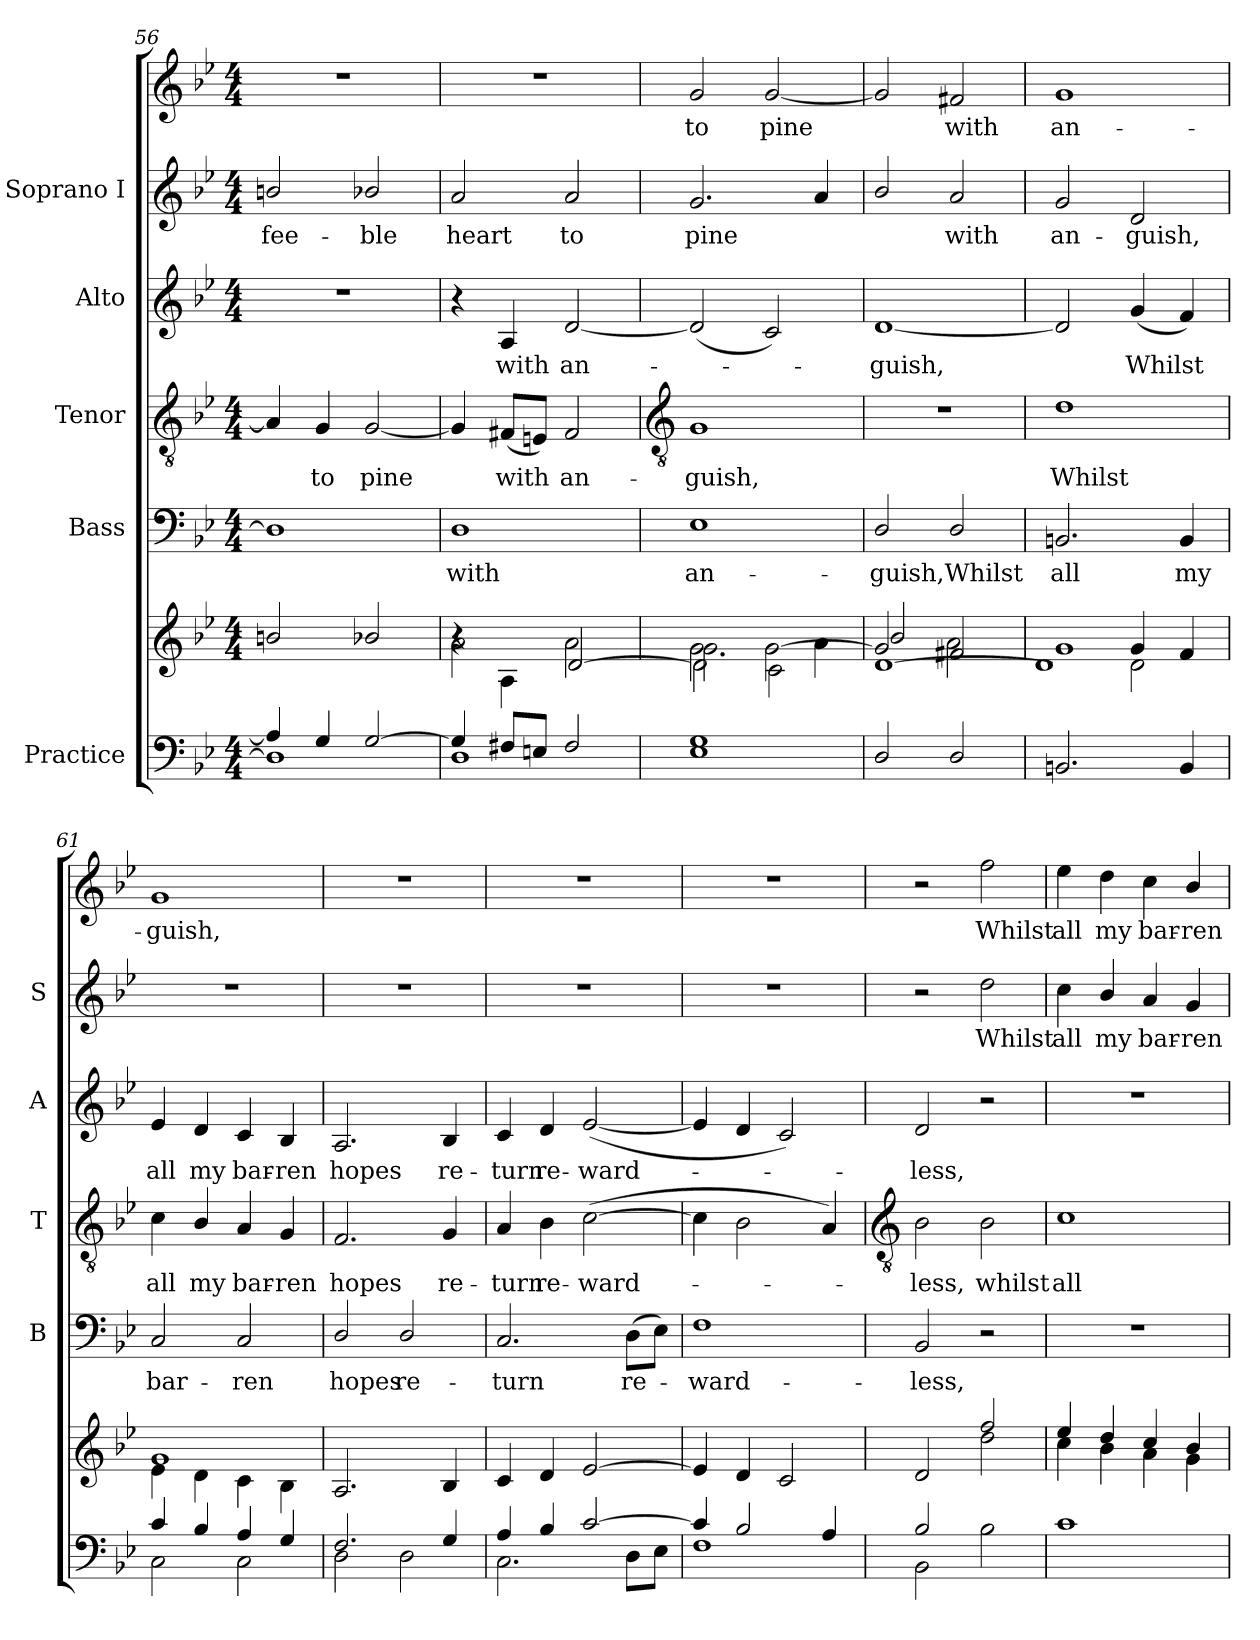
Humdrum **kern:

**kern	**kern	**kern	**text	**kern	**text	**kern	**text	**kern	**text	**kern	**text
*part5	*part5	*part4	*part4	*part3	*part3	*part2	*part2	*part1	*part1	*part1	*part1
*staff7	*staff6	*staff5	*staff5	*staff4	*staff4	*staff3	*staff3	*staff2	*staff2	*staff1	*staff1
*I"Practice	*	*I"Bass	*	*I"Tenor	*	*I"Alto	*	*I"Soprano I	*	*	*
*	*	*I'B	*	*I'T	*	*I'A	*	*I'S	*	*	*
*clefF4	*clefG2	*clefF4	*	*clefGv2	*	*clefG2	*	*clefG2	*	*clefG2	*
*k[b-e-]	*k[b-e-]	*k[b-e-]	*	*k[b-e-]	*	*k[b-e-]	*	*k[b-e-]	*	*k[b-e-]	*
*B-:	*B-:	*B-:	*	*B-:	*	*B-:	*	*B-:	*	*B-:	*
*M4/4	*M4/4	*M4/4	*	*M4/4	*	*M4/4	*	*M4/4	*	*M4/4	*
=56	=56	=56	=56	=56	=56	=56	=56	=56	=56	=56	=56
*^	*^	*	*	*	*	*	*	*	*	*	*
*	*	*	*^	*	*	*	*	*	*	*	*	*	*
!	!	!	!	!	!	!	!	!	!	!	!	!LO:LY:b	!	!
4A/]	1D\]	1ryy	2bn/	1ryy	1D]	.	4A]	.	1r	.	2bn/	fee-	1r	.
!	!	!	!	!	!	!	!	!LO:LY:b	!	!	!	!	!	!
4G/	.	.	.	.	.	.	4G	to	.	.	.	.	.	.
!	!	!	!	!	!	!	!	!LO:LY:b	!	!	!	!LO:LY:b	!	!
[2G/	.	.	2b-X/	.	.	.	[2G	pine	.	.	2b-X/	-ble	.	.
=57	=57	=57	=57	=57	=57	=57	=57	=57	=57	=57	=57	=57	=57	=57
!	!	!	!	!	!	!LO:LY:b	!	!	!	!	!	!LO:LY:b	!	!
4G/]	1D\	1ryy	2a	4r	1D	with	4G]	.	4r	.	2a	heart	1r	.
!	!	!	!	!	!	!	!	!LO:LY:b	!	!LO:LY:b	!	!	!	!
8F#X/L	.	.	.	4A\	.	.	(<8F#XL	with	4A	with	.	.	.	.
8En/J	.	.	.	.	.	.	8EnJ)	.	.	.	.	.	.	.
!	!	!	!	!	!	!	!	!LO:LY:b	!	!LO:LY:b	!	!LO:LY:b	!	!
2F#/	.	.	2a	[2d/	.	.	2F#	an-	[2d	an-	2a	to	.	.
!!LO:LB:g=z
=58	=58	=58	=58	=58	=58	=58	=58	=58	=58	=58	=58	=58	=58	=58
*	*	*	*	*	*	*	*clefGv2	*	*	*	*	*	*	*
!	!	!	!	!	!	!LO:LY:b	!	!LO:LY:b	!	!	!	!LO:LY:b	!	!LO:LY:b
1G/	1E-	2g\	2.g	2d\]	1E-	an-	1G	-guish,	(<2d]	.	2.g	pine	2g	to
!	!	!	!	!	!	!	!	!	!	!	!	!	!	!LO:LY:b
.	.	[2g\	.	2c\	.	.	.	.	2c)	.	.	.	[2g	pine
.	.	.	4a	.	.	.	.	.	.	.	4a	.	.	.
=59	=59	=59	=59	=59	=59	=59	=59	=59	=59	=59	=59	=59	=59	=59
!	!	!	!	!	!	!LO:LY:b	!	!	!	!LO:LY:b	!	!	!	!
1ryy	2D/	2g/]	2b-/	[1d	2D/	-guish,	1r	.	[1d	guish,	2b-/	.	2g]	.
!	!	!	!	!	!	!LO:LY:b	!	!	!	!	!	!LO:LY:b	!	!LO:LY:b
.	2D/	2f#X/	2a	.	2D/	Whilst	.	.	.	.	2a	with	2f#X	with
=60	=60	=60	=60	=60	=60	=60	=60	=60	=60	=60	=60	=60	=60	=60
*	*	*	*	*^	*	*	*	*	*	*	*	*	*	*
!	!	!	!	!	!	!	!LO:LY:b	!	!LO:LY:b	!	!	!	!LO:LY:b	!	!LO:LY:b
*v	*v	*	*	*	*	*	*	*	*	*	*	*	*	*	*
2.BBn	1g\	2gyy	2dyy]	1d/	2.BBn	all	1d	Whilst	2d]	.	2g	-an-	1g	an-
!	!	!	!	!	!	!	!	!	!	!LO:LY:b	!	!LO:LY:b	!	!
.	.	2d\	4g	.	.	.	.	.	(<4g	Whilst	2d	-guish,	.	.
!	!	!	!	!	!	!LO:LY:b	!	!	!	!	!	!	!	!
4BB	.	.	4f	.	4BB	my	.	.	4f)	.	.	.	.	.
*	*	*	*v	*v	*	*	*	*	*	*	*	*	*	*
=61	=61	=61	=61	=61	=61	=61	=61	=61	=61	=61	=61	=61	=61
*^	*	*	*	*	*	*	*	*	*	*	*	*	*
!	!	!	!	!	!	!LO:LY:b	!	!LO:LY:b	!	!LO:LY:b	!	!	!	!LO:LY:b
4c/	2C\	1g\	1ryy	4e-\	2C	bar-	4c	all	4e-	all	1r	.	1g	guish,
!	!	!	!	!	!	!	!	!LO:LY:b	!	!LO:LY:b	!	!	!	!
4B-/	.	.	.	4d\	.	.	4B-/	my	4d	my	.	.	.	.
!	!	!	!	!	!	!LO:LY:b	!	!LO:LY:b	!	!LO:LY:b	!	!	!	!
4A/	2C\	.	.	4c\	2C	-ren	4A	bar-	4c	bar-	.	.	.	.
!	!	!	!	!	!	!	!	!LO:LY:b	!	!LO:LY:b	!	!	!	!
4G/	.	.	.	4B-\	.	.	4G	-ren	4B-	-ren	.	.	.	.
=62	=62	=62	=62	=62	=62	=62	=62	=62	=62	=62	=62	=62	=62	=62
!	!	!	!	!	!	!LO:LY:b	!	!LO:LY:b	!	!LO:LY:b	!	!	!	!
2.F/	2D\	1ryy	1ryy	2.A	2D/	hopes	2.F	hopes	2.A	hopes	1r	.	1r	.
!	!	!	!	!	!	!LO:LY:b	!	!	!	!	!	!	!	!
.	2D\	.	.	.	2D/	re-	.	.	.	.	.	.	.	.
!	!	!	!	!	!	!	!	!LO:LY:b	!	!LO:LY:b	!	!	!	!
4G/	.	.	.	4B-	.	.	4G	re-	4B-	re-	.	.	.	.
=63	=63	=63	=63	=63	=63	=63	=63	=63	=63	=63	=63	=63	=63	=63
!	!	!	!	!	!	!LO:LY:b	!	!LO:LY:b	!	!LO:LY:b	!	!	!	!
4A/	2.C\	1ryy	1ryy	4c	2.C	-turn	4A	-turn	4c	-turn	1r	.	1r	.
!	!	!	!	!	!	!	!	!LO:LY:b	!	!LO:LY:b	!	!	!	!
4B-/	.	.	.	4d	.	.	4B-	re-	4d	re-	.	.	.	.
!	!	!	!	!	!	!	!	!LO:LY:b	!	!LO:LY:b	!	!	!	!
[2c/	.	.	.	[2e-	.	.	(>[2c	-ward-	(<[2e-	-ward-	.	.	.	.
!	!	!	!	!	!	!LO:LY:b	!	!	!	!	!	!	!	!
.	8D\L	.	.	.	(>8DL	re-	.	.	.	.	.	.	.	.
.	8E-J	.	.	.	8E-J)	.	.	.	.	.	.	.	.	.
=64	=64	=64	=64	=64	=64	=64	=64	=64	=64	=64	=64	=64	=64	=64
!	!	!	!	!	!	!LO:LY:b	!	!	!	!	!	!	!	!
4c/]	1F	1ryy	1ryy	4e-]	1F	ward-	4c]	.	4e-]	.	1r	.	1r	.
2B-/	.	.	.	4d	.	.	2B-	.	4d	.	.	.	.	.
.	.	.	.	2c	.	.	.	.	2c)	.	.	.	.	.
4A/	.	.	.	.	.	.	4A)	.	.	.	.	.	.	.
!!LO:LB:g=z
=65	=65	=65	=65	=65	=65	=65	=65	=65	=65	=65	=65	=65	=65	=65
*	*	*	*	*	*	*	*clefGv2	*	*	*	*	*	*	*
!	!	!	!	!	!	!LO:LY:b	!	!LO:LY:b	!	!LO:LY:b	!	!	!	!
2B-	2BB-\	2ryy	2ryy	2d	2BB-	-less,	2B-	less,	2d	less,	2r	.	2r	.
!	!	!	!	!	!	!	!	!LO:LY:b	!	!	!	!LO:LY:b	!	!LO:LY:b
2B-	2ryy	2ff	2dd	2ryy	2r	.	2B-	whilst	2r	.	2dd	Whilst	2ff	Whilst
=66	=66	=66	=66	=66	=66	=66	=66	=66	=66	=66	=66	=66	=66	=66
!	!	!	!	!	!	!	!	!LO:LY:b	!	!	!	!LO:LY:b	!	!LO:LY:b
1c	1ryy	4ee-	4cc	1ryy	1r	.	1c	all	1r	.	4cc	all	4ee-	all
!	!	!	!	!	!	!	!	!	!	!	!	!LO:LY:b	!	!LO:LY:b
.	.	4dd	4b-\	.	.	.	.	.	.	.	4b-/	my	4dd	my
!	!	!	!	!	!	!	!	!	!	!	!	!LO:LY:b	!	!LO:LY:b
.	.	4cc/	4a	.	.	.	.	.	.	.	4a	bar-	4cc	bar-
!	!	!	!	!	!	!	!	!	!	!	!	!LO:LY:b	!	!LO:LY:b
.	.	4b-/	4g	.	.	.	.	.	.	.	4g	-ren	4b-/	-ren
*v	*v	*	*	*	*	*	*	*	*	*	*	*	*	*
*	*v	*v	*v	*	*	*	*	*	*	*	*	*	*
=	=	=	=	=	=	=	=	=	=	=	=
*-	*-	*-	*-	*-	*-	*-	*-	*-	*-	*-	*-
